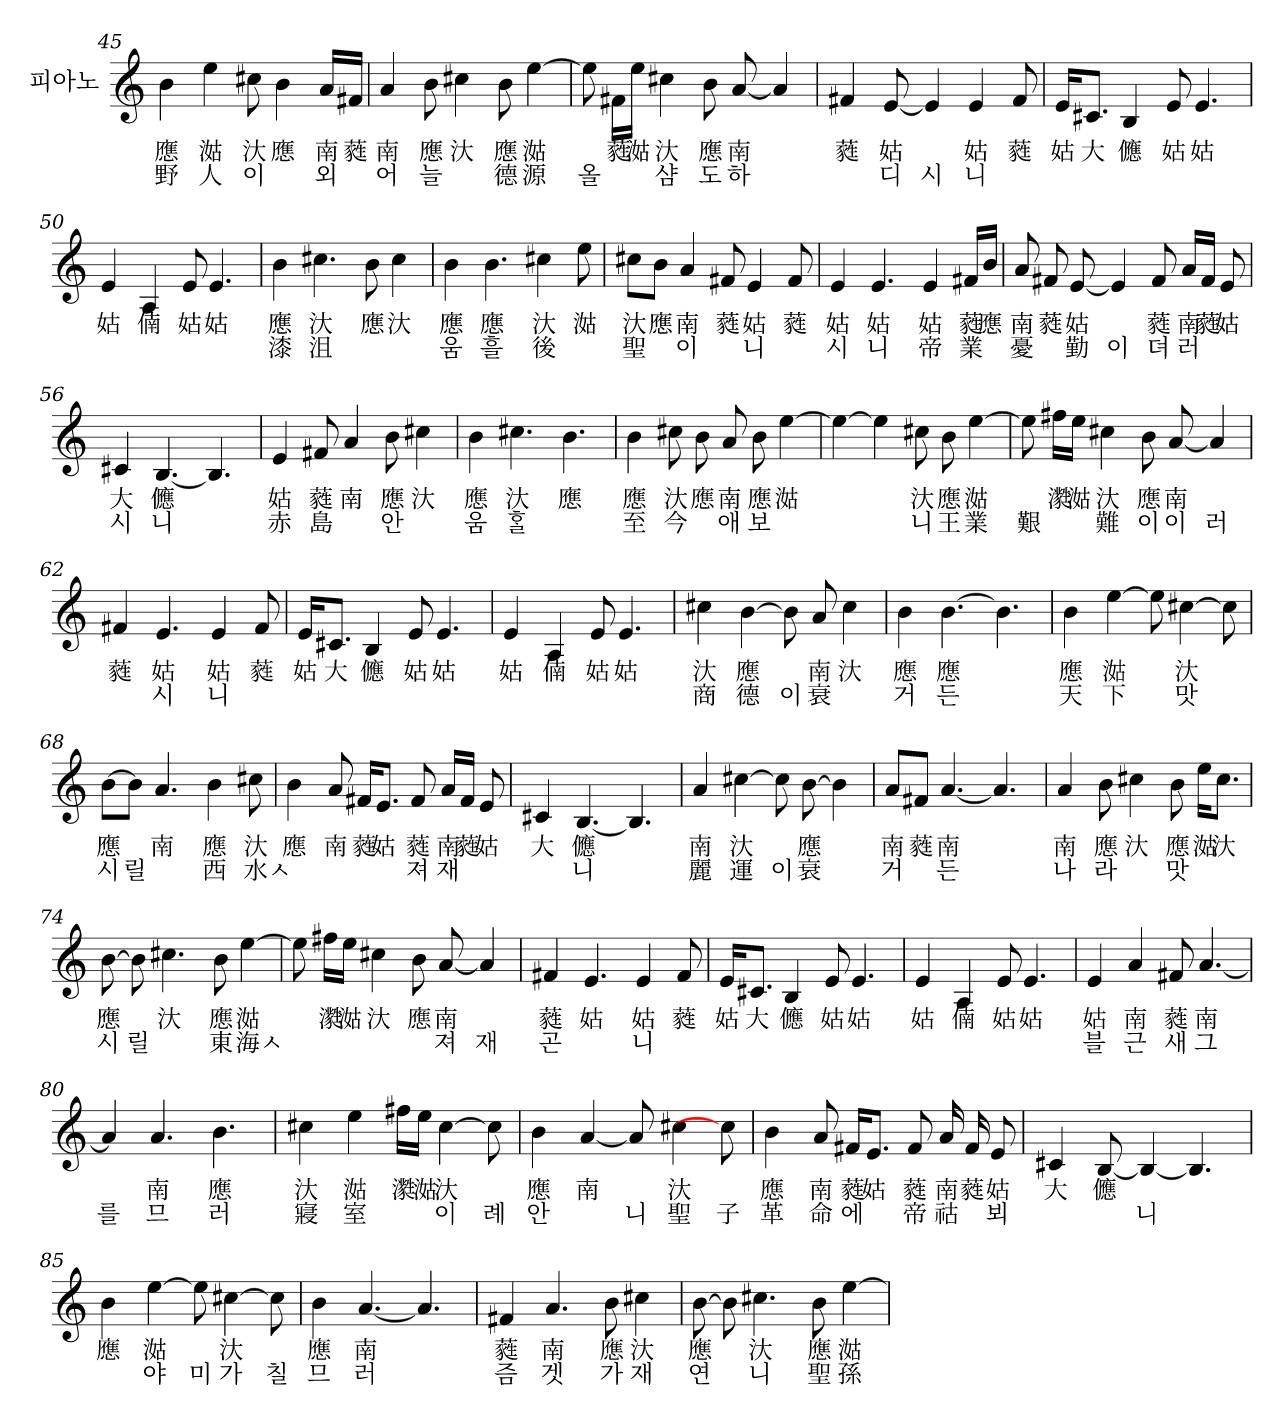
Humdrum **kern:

**kern	**text	**text
*part1	*part1	*part1
*staff1	*staff1	*staff1
*I"피아노	*	*
*clefG2	*	*
*k[]	*	*
=45	=45	=45
!	!LO:LY:b	!LO:LY:b
4b\	應	野
!	!LO:LY:b	!LO:LY:b
4ee\	㴌	人
!	!LO:LY:b	!LO:LY:b
8cc#X\	汏	이
!	!LO:LY:b	!LO:LY:b
4b\	應	.
!	!LO:LY:b	!LO:LY:b
16a/LL	南	외
!	!LO:LY:b	!
16f#X/JJ	蕤	.
=46	=46	=46
!	!LO:LY:b	!LO:LY:b
4a/	南	어
!	!LO:LY:b	!LO:LY:b
8b\	應	늘
!	!LO:LY:b	!
4cc#X\	汏	.
!	!LO:LY:b	!LO:LY:b
8b\	應	德
!	!LO:LY:b	!LO:LY:b
[4ee\	㴌	源
=47	=47	=47
!	!	!LO:LY:b
8ee\]	.	올
!	!LO:LY:b	!LO:LY:b
16f#X\LL	蕤	.
!	!LO:LY:b	!
16ee\JJ	㴌	.
!	!LO:LY:b	!LO:LY:b
4cc#X\	汏	샴
!	!LO:LY:b	!LO:LY:b
8b\	應	도
!	!LO:LY:b	!LO:LY:b
[8a/	南	하
!	!	!LO:LY:b
4a/]	.	.
=48	=48	=48
!	!LO:LY:b	!LO:LY:b
4f#X/	蕤	.
!	!LO:LY:b	!LO:LY:b
[8e/	姑	디
!	!	!LO:LY:b
4e/]	.	시
!	!LO:LY:b	!LO:LY:b
4e/	姑	니
!	!LO:LY:b	!
8f#/	蕤	.
=49	=49	=49
!	!LO:LY:b	!
16e/KL	姑	.
!	!LO:LY:b	!
8.c#X/J	大	.
!	!LO:LY:b	!
4B/	㒣	.
!	!LO:LY:b	!
8e/	姑	.
!	!LO:LY:b	!
4.e/	姑	.
=50	=50	=50
!	!LO:LY:b	!
4e/	姑	.
!	!LO:LY:b	!
4A/	㑲	.
!	!LO:LY:b	!
8e/	姑	.
!	!LO:LY:b	!
4.e/	姑	.
=51	=51	=51
!	!LO:LY:b	!LO:LY:b
4b\	應	漆
!	!LO:LY:b	!LO:LY:b
4.cc#X\	汏	沮
!	!LO:LY:b	!LO:LY:b
8b\	應	.
!	!LO:LY:b	!LO:LY:b
4cc#\	汏	.
=52	=52	=52
!	!LO:LY:b	!LO:LY:b
4b\	應	움
!	!LO:LY:b	!LO:LY:b
4.b\	應	흘
!	!LO:LY:b	!LO:LY:b
4cc#X\	汏	後
!	!LO:LY:b	!
8ee\	㴌	.
=53	=53	=53
!	!LO:LY:b	!LO:LY:b
8cc#X\L	汏	聖
!	!LO:LY:b	!
8b\J	應	.
!	!LO:LY:b	!LO:LY:b
4a/	南	이
!	!LO:LY:b	!
8f#X/	蕤	.
!	!LO:LY:b	!LO:LY:b
4e/	姑	니
!	!LO:LY:b	!LO:LY:b
8f#/	蕤	.
=54	=54	=54
!	!LO:LY:b	!LO:LY:b
4e/	姑	시
!	!LO:LY:b	!LO:LY:b
4.e/	姑	니
!	!LO:LY:b	!LO:LY:b
4e/	姑	帝
!	!LO:LY:b	!LO:LY:b
16f#X/LL	蕤	業
!	!LO:LY:b	!
16b/JJ	應	.
=55	=55	=55
!	!LO:LY:b	!LO:LY:b
8a/	南	憂
!	!LO:LY:b	!
8f#X/	蕤	.
!	!LO:LY:b	!LO:LY:b
[8e/	姑	勤
!	!	!LO:LY:b
4e/]	.	이
!	!LO:LY:b	!LO:LY:b
8f#/	蕤	뎌
!	!LO:LY:b	!LO:LY:b
16a/LL	南	러
!	!LO:LY:b	!
16f#/JJ	蕤	.
!	!LO:LY:b	!LO:LY:b
8e/	姑	.
=56	=56	=56
!	!LO:LY:b	!LO:LY:b
4c#X/	大	시
!	!LO:LY:b	!LO:LY:b
[4.B/	㒣	니
4.B/]	.	.
=57	=57	=57
!	!LO:LY:b	!LO:LY:b
4e/	姑	赤
!	!LO:LY:b	!LO:LY:b
8f#X/	蕤	島
!	!LO:LY:b	!
4a/	南	.
!	!LO:LY:b	!LO:LY:b
8b\	應	안
!	!LO:LY:b	!LO:LY:b
4cc#X\	汏	.
=58	=58	=58
!	!LO:LY:b	!LO:LY:b
4b\	應	움
!	!LO:LY:b	!LO:LY:b
4.cc#X\	汏	ᄒᆞᆯ
!	!LO:LY:b	!
4.b\	應	.
=59	=59	=59
!	!LO:LY:b	!LO:LY:b
4b\	應	至
!	!LO:LY:b	!LO:LY:b
8cc#X\	汏	今
!	!LO:LY:b	!
8b\	應	.
!	!LO:LY:b	!LO:LY:b
8a/	南	애
!	!LO:LY:b	!LO:LY:b
8b\	應	보
!	!LO:LY:b	!LO:LY:b
[4ee\	㴌	.
=60	=60	=60
4ee\_	.	.
!	!	!LO:LY:b
4ee\]	.	.
!	!LO:LY:b	!LO:LY:b
8cc#X\	汏	니
!	!LO:LY:b	!LO:LY:b
8b\	應	王
!	!LO:LY:b	!LO:LY:b
[4ee\	㴌	業
=61	=61	=61
!	!	!LO:LY:b
8ee\]	.	艱
!	!LO:LY:b	!
16ff#X\LL	㶋	.
!	!LO:LY:b	!
16ee\JJ	㴌	.
!	!LO:LY:b	!LO:LY:b
4cc#X\	汏	難
!	!LO:LY:b	!LO:LY:b
8b\	應	이
!	!LO:LY:b	!LO:LY:b
[8a/	南	이
!	!	!LO:LY:b
4a/]	.	러
=62	=62	=62
!	!LO:LY:b	!LO:LY:b
4f#X/	蕤	.
!	!LO:LY:b	!LO:LY:b
4.e/	姑	시
!	!LO:LY:b	!LO:LY:b
4e/	姑	니
!	!LO:LY:b	!
8f#/	蕤	.
=63	=63	=63
!	!LO:LY:b	!
16e/KL	姑	.
!	!LO:LY:b	!
8.c#X/J	大	.
!	!LO:LY:b	!
4B/	㒣	.
!	!LO:LY:b	!
8e/	姑	.
!	!LO:LY:b	!
4.e/	姑	.
=64	=64	=64
!	!LO:LY:b	!
4e/	姑	.
!	!LO:LY:b	!
4A/	㑲	.
!	!LO:LY:b	!
8e/	姑	.
!	!LO:LY:b	!
4.e/	姑	.
=65	=65	=65
!	!LO:LY:b	!LO:LY:b
4cc#X\	汏	商
!	!LO:LY:b	!LO:LY:b
[4b\	應	德
!	!	!LO:LY:b
8b\]	.	이
!	!LO:LY:b	!LO:LY:b
8a/	南	衰
!	!LO:LY:b	!LO:LY:b
4cc#\	汏	.
=66	=66	=66
!	!LO:LY:b	!LO:LY:b
4b\	應	거
!	!LO:LY:b	!LO:LY:b
[4.b\	應	든
4.b\]	.	.
=67	=67	=67
!	!LO:LY:b	!LO:LY:b
4b\	應	天
!	!LO:LY:b	!LO:LY:b
[4ee\	㴌	下
!	!	!LO:LY:b
8ee\]	.	.
!	!LO:LY:b	!LO:LY:b
[4cc#X\	汏	맛
!	!	!LO:LY:b
8cc#\]	.	.
=68	=68	=68
!	!LO:LY:b	!LO:LY:b
[8b\L	應	시
!	!	!LO:LY:b
8b\J]	.	릴
!	!LO:LY:b	!LO:LY:b
4.a/	南	.
!	!LO:LY:b	!LO:LY:b
4b\	應	西
!	!LO:LY:b	!LO:LY:b
8cc#X\	汏	水ㅅ
=69	=69	=69
!	!LO:LY:b	!LO:LY:b
4b\	應	.
!	!LO:LY:b	!LO:LY:b
8a/	南	.
!	!LO:LY:b	!
16f#X/KL	蕤	.
!	!LO:LY:b	!
8.e/J	姑	.
!	!LO:LY:b	!LO:LY:b
8f#/	蕤	져
!	!LO:LY:b	!LO:LY:b
16a/LL	南	재
!	!LO:LY:b	!
16f#/JJ	蕤	.
!	!LO:LY:b	!LO:LY:b
8e/	姑	.
=70	=70	=70
!	!LO:LY:b	!LO:LY:b
4c#X/	大	.
!	!LO:LY:b	!LO:LY:b
[4.B/	㒣	니
4.B/]	.	.
=71	=71	=71
!	!LO:LY:b	!LO:LY:b
4a/	南	麗
!	!LO:LY:b	!LO:LY:b
[4cc#X\	汏	運
!	!	!LO:LY:b
8cc#\]	.	이
!	!LO:LY:b	!LO:LY:b
[8b\	應	衰
!	!	!LO:LY:b
4b\]	.	.
=72	=72	=72
!	!LO:LY:b	!LO:LY:b
8a/L	南	거
!	!LO:LY:b	!
8f#X/J	蕤	.
!	!LO:LY:b	!LO:LY:b
[4.a/	南	든
4.a/]	.	.
=73	=73	=73
!	!LO:LY:b	!LO:LY:b
4a/	南	나
!	!LO:LY:b	!LO:LY:b
8b\	應	라
!	!LO:LY:b	!LO:LY:b
4cc#X\	汏	.
!	!LO:LY:b	!LO:LY:b
8b\	應	맛
!	!LO:LY:b	!LO:LY:b
16ee\KL	㴌	.
!	!LO:LY:b	!
8.cc#\J	汏	.
=74	=74	=74
!	!LO:LY:b	!LO:LY:b
[8b\	應	시
!	!	!LO:LY:b
8b\]	.	릴
!	!LO:LY:b	!LO:LY:b
4.cc#X\	汏	.
!	!LO:LY:b	!LO:LY:b
8b\	應	東
!	!LO:LY:b	!LO:LY:b
[4ee\	㴌	海ㅅ
=75	=75	=75
8ee\]	.	.
!	!LO:LY:b	!
16ff#X\LL	㶋	.
!	!LO:LY:b	!
16ee\JJ	㴌	.
!	!LO:LY:b	!LO:LY:b
4cc#X\	汏	.
!	!LO:LY:b	!LO:LY:b
8b\	應	.
!	!LO:LY:b	!LO:LY:b
[8a/	南	져
!	!	!LO:LY:b
4a/]	.	재
=76	=76	=76
!	!LO:LY:b	!LO:LY:b
4f#X/	蕤	곤
!	!LO:LY:b	!LO:LY:b
4.e/	姑	.
!	!LO:LY:b	!LO:LY:b
4e/	姑	니
!	!LO:LY:b	!
8f#/	蕤	.
=77	=77	=77
!	!LO:LY:b	!
16e/KL	姑	.
!	!LO:LY:b	!
8.c#X/J	大	.
!	!LO:LY:b	!
4B/	㒣	.
!	!LO:LY:b	!
8e/	姑	.
!	!LO:LY:b	!
4.e/	姑	.
=78	=78	=78
!	!LO:LY:b	!
4e/	姑	.
!	!LO:LY:b	!
4A/	㑲	.
!	!LO:LY:b	!
8e/	姑	.
!	!LO:LY:b	!
4.e/	姑	.
=79	=79	=79
!	!LO:LY:b	!LO:LY:b
4e/	姑	블
!	!LO:LY:b	!LO:LY:b
4a/	南	근
!	!LO:LY:b	!LO:LY:b
8f#X/	蕤	새
!	!LO:LY:b	!LO:LY:b
[4.a/	南	그
=80	=80	=80
!	!	!LO:LY:b
4a/]	.	를
!	!LO:LY:b	!LO:LY:b
4.a/	南	므
!	!LO:LY:b	!LO:LY:b
4.b\	應	러
=81	=81	=81
!	!LO:LY:b	!LO:LY:b
4cc#X\	汏	寢
!	!LO:LY:b	!LO:LY:b
4ee\	㴌	室
!	!LO:LY:b	!
16ff#X\LL	㶋	.
!	!LO:LY:b	!
16ee\JJ	㴌	.
!	!LO:LY:b	!LO:LY:b
[4cc#\	汏	이
!	!	!LO:LY:b
8cc#\]	.	례
=82	=82	=82
!	!LO:LY:b	!LO:LY:b
4b\	應	안
!	!LO:LY:b	!LO:LY:b
[4a/	南	.
!	!	!LO:LY:b
8a/]	.	니
!	!LO:LY:b	!LO:LY:b
4cc#X\	汏	聖
!	!	!LO:LY:b
8cc#\]	.	子
=83	=83	=83
!	!LO:LY:b	!LO:LY:b
4b\	應	革
!	!LO:LY:b	!LO:LY:b
8a/	南	命
!	!LO:LY:b	!LO:LY:b
16f#X/KL	蕤	에
!	!LO:LY:b	!
8.e/J	姑	.
!	!LO:LY:b	!LO:LY:b
8f#/	蕤	帝
!	!LO:LY:b	!LO:LY:b
16a/	南	祜
!	!LO:LY:b	!LO:LY:b
16f#/	蕤	.
!	!LO:LY:b	!LO:LY:b
8e/	姑	뵈
=84	=84	=84
!	!LO:LY:b	!LO:LY:b
4c#X/	大	.
!	!LO:LY:b	!LO:LY:b
[8B/	㒣	.
!	!	!LO:LY:b
4B/_	.	니
4.B/]	.	.
=85	=85	=85
!	!LO:LY:b	!LO:LY:b
4b\	應	.
!	!LO:LY:b	!LO:LY:b
[4ee\	㴌	야
!	!	!LO:LY:b
8ee\]	.	미
!	!LO:LY:b	!LO:LY:b
[4cc#X\	汏	가
!	!	!LO:LY:b
8cc#\]	.	칠
=86	=86	=86
!	!LO:LY:b	!LO:LY:b
4b\	應	므
!	!LO:LY:b	!LO:LY:b
[4.a/	南	러
4.a/]	.	.
=87	=87	=87
!	!LO:LY:b	!LO:LY:b
4f#X/	蕤	즘
!	!LO:LY:b	!LO:LY:b
4.a/	南	겟
!	!LO:LY:b	!LO:LY:b
8b\	應	가
!	!LO:LY:b	!LO:LY:b
4cc#X\	汏	재
=88	=88	=88
!	!LO:LY:b	!LO:LY:b
[8b\	應	연
!	!	!LO:LY:b
8b\]	.	.
!	!LO:LY:b	!LO:LY:b
4.cc#X\	汏	니
!	!LO:LY:b	!LO:LY:b
8b\	應	聖
!	!LO:LY:b	!LO:LY:b
[4ee\	㴌	孫
=	=	=
*-	*-	*-
